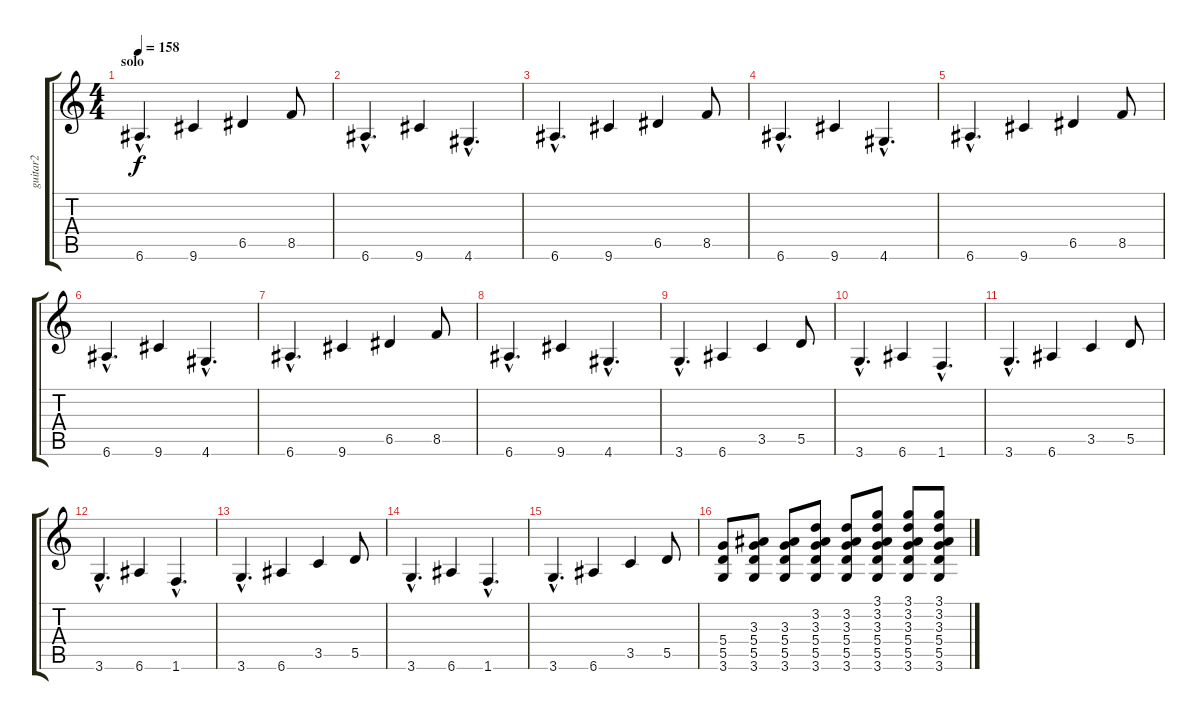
\track ("guitar2" "guitar2") {instrument overdrivenguitar}
\staff {score tabs}
\tuning (E4 B3 G3 D3 A2 E2) {hide}
\ts (4 4)
\section ("" "solo")
\tempo 158
\clef g2
\ks c
6.6{hac}.4{d dy f} 9.6.4 6.5.4 8.5.8 |
6.6{hac}.4{d} 9.6.4 4.6{hac}.4{d} |
6.6{hac}.4{d} 9.6.4 6.5.4 8.5.8 |
6.6{hac}.4{d} 9.6.4 4.6{hac}.4{d} |
6.6{hac}.4{d} 9.6.4 6.5.4 8.5.8 |
6.6{hac}.4{d} 9.6.4 4.6{hac}.4{d} |
6.6{hac}.4{d} 9.6.4 6.5.4 8.5.8 |
6.6{hac}.4{d} 9.6.4 4.6{hac}.4{d} |
3.6{hac}.4{d} 6.6.4 3.5.4 5.5.8 |
3.6{hac}.4{d} 6.6.4 1.6{hac}.4{d} |
3.6{hac}.4{d} 6.6.4 3.5.4 5.5.8 |
3.6{hac}.4{d} 6.6.4 1.6{hac}.4{d} |
3.6{hac}.4{d} 6.6.4 3.5.4 5.5.8 |
3.6{hac}.4{d} 6.6.4 1.6{hac}.4{d} |
3.6{hac}.4{d} 6.6.4 3.5.4 5.5.8 |
(5.4 5.5 3.6).8 (3.3 5.4 5.5 3.6).8 (3.3 5.4 5.5 3.6).8 (3.2 3.3 5.4 5.5 3.6).8 (3.2 3.3 5.4 5.5 3.6).8 (3.1 3.2 3.3 5.4 5.5 3.6).8 (3.1 3.2 3.3 5.4 5.5 3.6).8 (3.1 3.2 3.3 5.4 5.5 3.6).8
